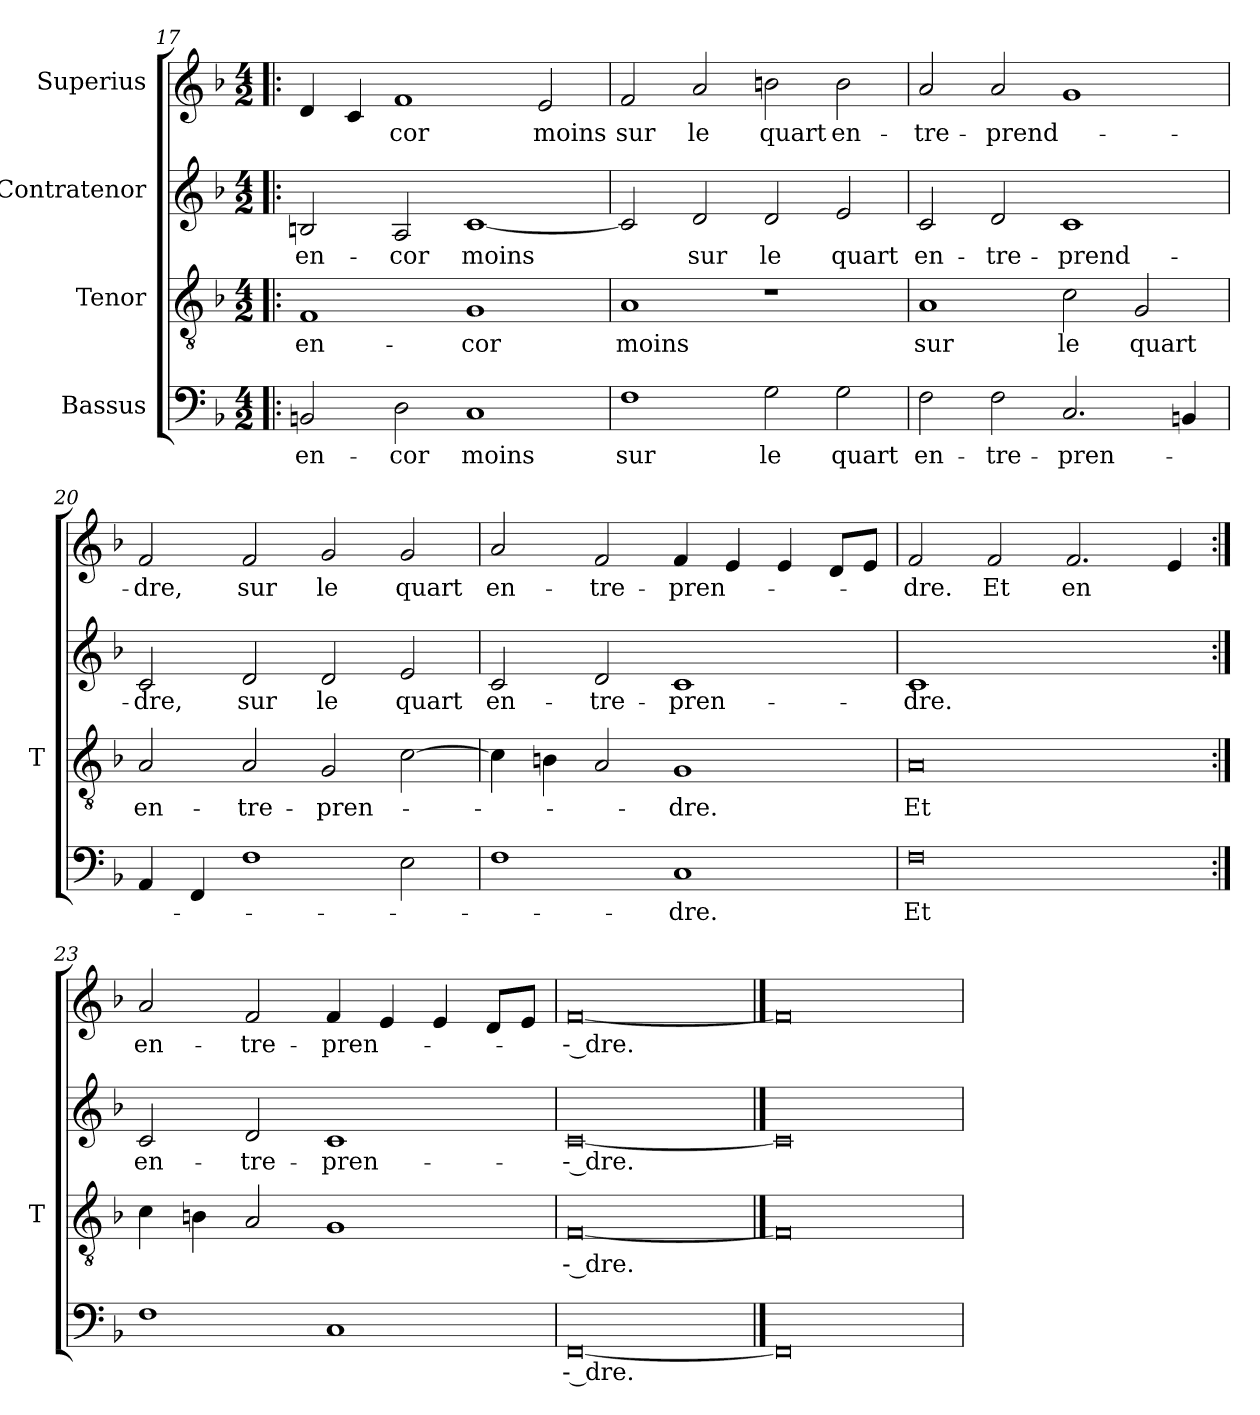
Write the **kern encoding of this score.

**kern	**text	**kern	**text	**kern	**text	**kern	**text
*part4	*part4	*part3	*part3	*part2	*part2	*part1	*part1
*staff4	*staff4	*staff3	*staff3	*staff2	*staff2	*staff1	*staff1
*I"Bassus	*	*I"Tenor	*	*I"Contratenor	*	*I"Superius	*
*	*	*I'T	*	*	*	*	*
*clefF4	*	*clefGv2	*	*clefG2	*	*clefG2	*
*k[b-]	*	*k[b-]	*	*k[b-]	*	*k[b-]	*
*M4/2	*	*M4/2	*	*M4/2	*	*M4/2	*
=17!|:	=17!|:	=17!|:	=17!|:	=17!|:	=17!|:	=17!|:	=17!|:
2BBn	en-	1F	en-	2Bn	en-	4d	.
.	.	.	.	.	.	4c	.
2D	-cor	.	.	2A	-cor	1f	-cor
1C	-moins	1G	-cor	[1c	-moins	.	.
.	.	.	.	.	.	2e	-moins
=18	=18	=18	=18	=18	=18	=18	=18
1F	-sur	1A	-moins	2c]	.	2f	-sur
.	.	.	.	2d	-sur	2a	-le
2G	-le	1r	.	2d	-le	2bn	-quart
2G	-quart	.	.	2e	-quart	2b	en-
=19	=19	=19	=19	=19	=19	=19	=19
2F	en-	1A	-sur	2c	en-	2a	tre-
2F	tre-	.	.	2d	tre-	2a	prend-
2.C	pren-	2c	-le	1c	prend-	1g	.
.	.	2G	-quart	.	.	.	.
4BBn	.	.	.	.	.	.	.
=20	=20	=20	=20	=20	=20	=20	=20
4AA	.	2A	en-	2ci	-dre,	2f	-dre,
4FF	.	.	.	.	.	.	.
1F	.	2A	tre-	2di	-sur	2f	-sur
.	.	2G	pren-	2di	-le	2g	-le
2E	.	[2c	.	2ei	-quart	2g	-quart
=21	=21	=21	=21	=21	=21	=21	=21
1F	.	4c]	.	2ci	en-	2a	en-
.	.	4Bn	.	.	.	.	.
.	.	2A	.	2di	tre-	2f	tre-
1Ci	-dre.	1Gi	-dre.	1ci	pren-	4f	pren-
.	.	.	.	.	.	4e	.
.	.	.	.	.	.	4e	.
.	.	.	.	.	.	8dL	.
.	.	.	.	.	.	8eJ	.
=22	=22	=22	=22	=22	=22	=22	=22
0Fi	-Et	0Ai	-Et	1ci	-dre.	2f	-dre.
.	.	.	.	.	.	2f	-Et
.	.	.	.	1ryy	.	2.f	-en
.	.	.	.	.	.	4e	.
=23:|!	=23:|!	=23:|!	=23:|!	=23:|!	=23:|!	=23:|!	=23:|!
1F	.	4c	.	2ci	en-	2a	en-
.	.	4Bn	.	.	.	.	.
.	.	2A	.	2di	tre-	2f	tre-
1C	.	1G	.	1ci	pren-	4f	pren-
.	.	.	.	.	.	4e	.
.	.	.	.	.	.	4e	.
.	.	.	.	.	.	8dL	.
.	.	.	.	.	.	8eJ	.
=24	=24	=24	=24	=24	=24	=24	=24
[0FF	-- dre.	[0F	-- dre.	[0ci	-- dre.	[0f	-- dre.
==25	==25	==25	==25	==25	==25	==25	==25
0FF]	.	0F]	.	0ci]	.	0f]	.
=	=	=	=	=	=	=	=
*-	*-	*-	*-	*-	*-	*-	*-
